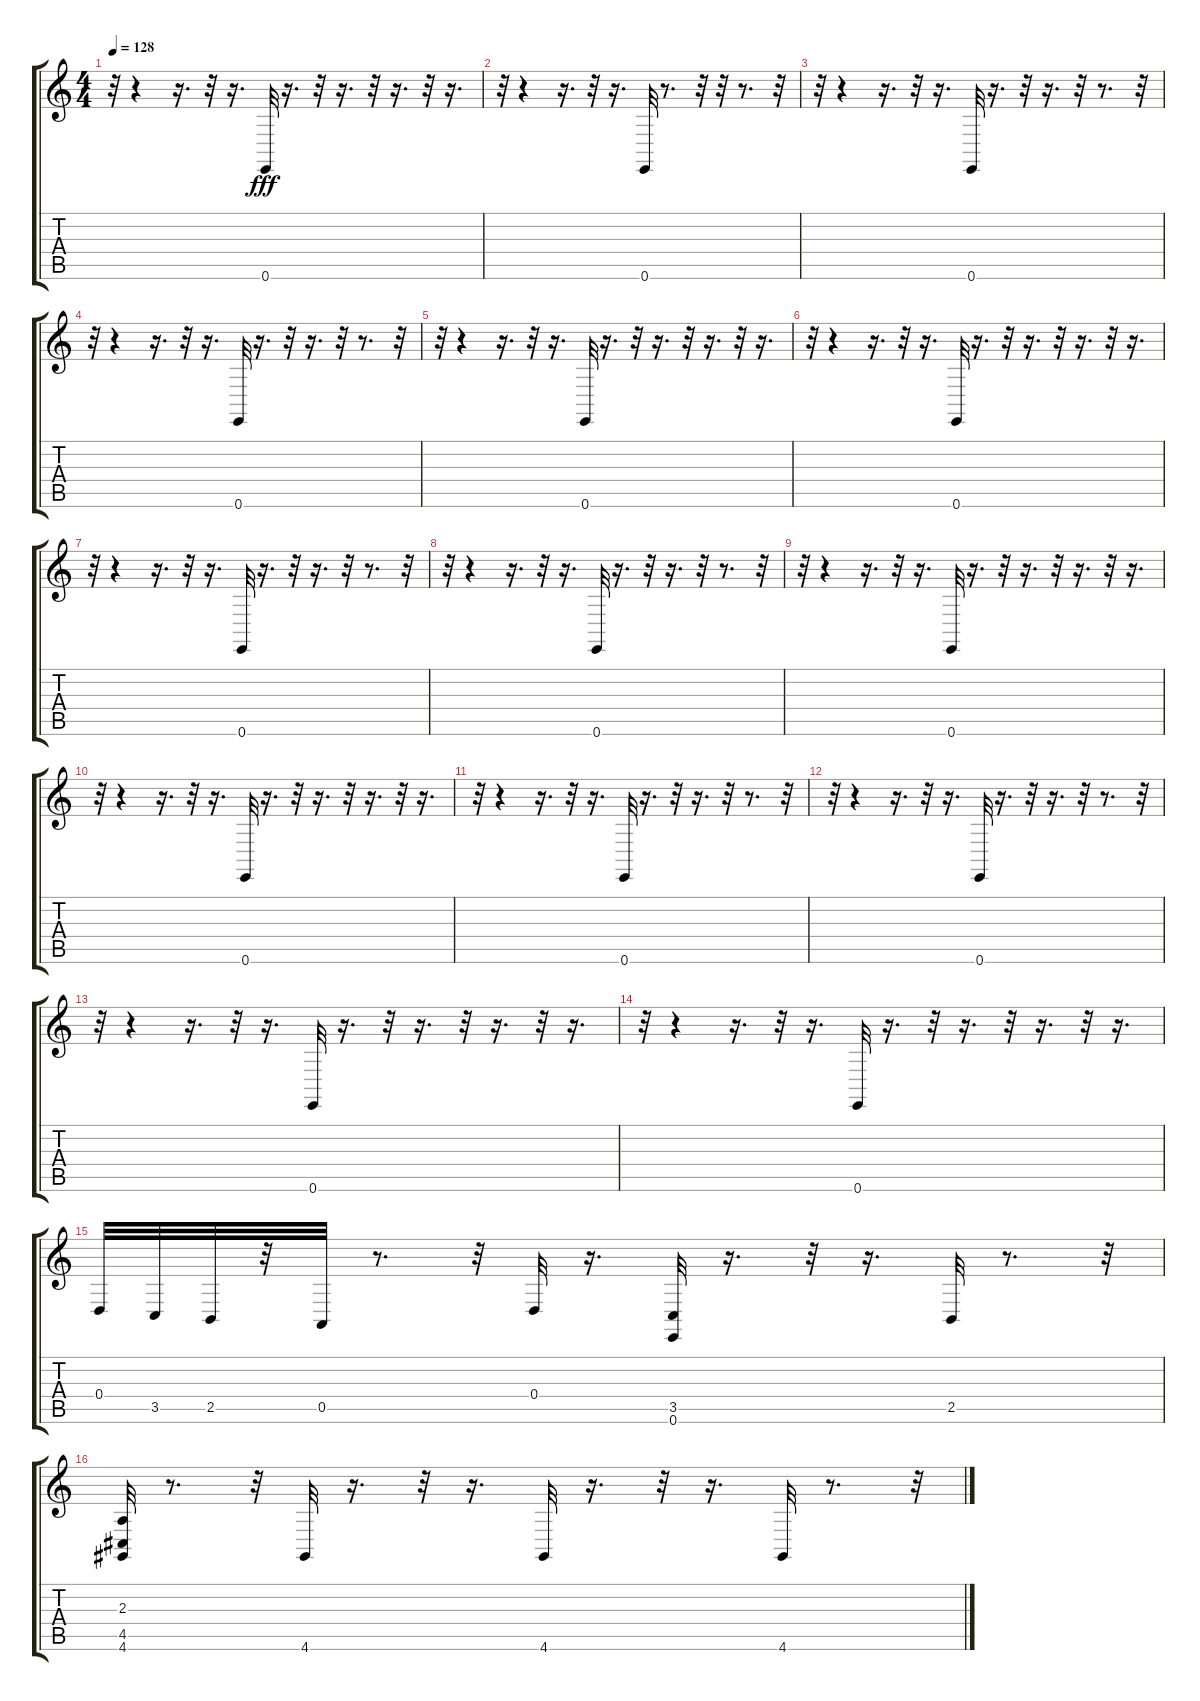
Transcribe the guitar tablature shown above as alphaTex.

\track "" {instrument tangoaccordion}
\staff {score tabs}
\tuning (E4 B3 G3 D3 A2 E2) {hide}
\ts (4 4)
\tempo 128
\clef g2
\ks c
r.32{dy fff} r.4 r.16{d} r.32 r.16{d} 0.6.32 r.16{d} r.32 r.16{d} r.32 r.16{d} r.32 r.16{d} |
r.32 r.4 r.16{d} r.32 r.16{d} 0.6.32 r.8{d} r.32 r.32 r.8{d} r.32 |
r.32 r.4 r.16{d} r.32 r.16{d} 0.6.32 r.16{d} r.32 r.16{d} r.32 r.8{d} r.32 |
r.32 r.4 r.16{d} r.32 r.16{d} 0.6.32 r.16{d} r.32 r.16{d} r.32 r.8{d} r.32 |
r.32 r.4 r.16{d} r.32 r.16{d} 0.6.32 r.16{d} r.32 r.16{d} r.32 r.16{d} r.32 r.16{d} |
r.32 r.4 r.16{d} r.32 r.16{d} 0.6.32 r.16{d} r.32 r.16{d} r.32 r.16{d} r.32 r.16{d} |
r.32 r.4 r.16{d} r.32 r.16{d} 0.6.32 r.16{d} r.32 r.16{d} r.32 r.8{d} r.32 |
r.32 r.4 r.16{d} r.32 r.16{d} 0.6.32 r.16{d} r.32 r.16{d} r.32 r.8{d} r.32 |
r.32 r.4 r.16{d} r.32 r.16{d} 0.6.32 r.16{d} r.32 r.16{d} r.32 r.16{d} r.32 r.16{d} |
r.32 r.4 r.16{d} r.32 r.16{d} 0.6.32 r.16{d} r.32 r.16{d} r.32 r.16{d} r.32 r.16{d} |
r.32 r.4 r.16{d} r.32 r.16{d} 0.6.32 r.16{d} r.32 r.16{d} r.32 r.8{d} r.32 |
r.32 r.4 r.16{d} r.32 r.16{d} 0.6.32 r.16{d} r.32 r.16{d} r.32 r.8{d} r.32 |
r.32 r.4 r.16{d} r.32 r.16{d} 0.6.32 r.16{d} r.32 r.16{d} r.32 r.16{d} r.32 r.16{d} |
r.32 r.4 r.16{d} r.32 r.16{d} 0.6.32 r.16{d} r.32 r.16{d} r.32 r.16{d} r.32 r.16{d} |
0.4.32 3.5.32 2.5.32 r.32 0.5.32 r.8{d} r.32 0.4.32 r.16{d} (3.5 0.6).32 r.16{d} r.32 r.16{d} 2.5.32 r.8{d} r.32 |
(2.3 4.5 4.6).32 r.8{d} r.32 4.6.32 r.16{d} r.32 r.16{d} 4.6.32 r.16{d} r.32 r.16{d} 4.6.32 r.8{d} r.32
